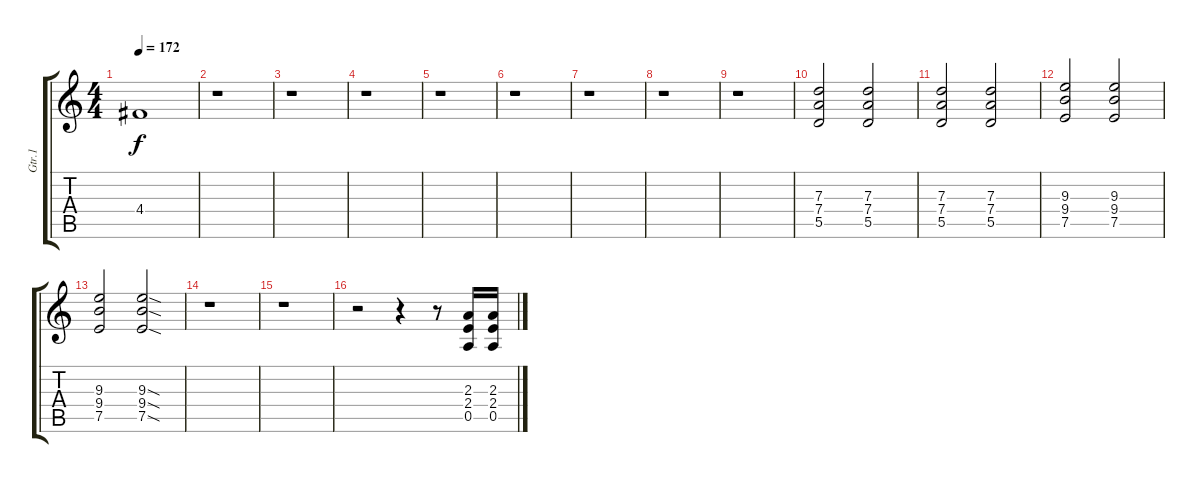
\track ("Gtr.1" "Gtr.1") {instrument distortionguitar}
\staff {score tabs}
\tuning (E4 B3 G3 D3 A2 E2) {hide}
\ts (4 4)
\tempo 172
\clef g2
\ks c
4.4{t}.1{dy f} |
r.1 |
r.1 |
r.1 |
r.1 |
r.1 |
r.1 |
r.1 |
r.1 |
(7.3 7.4 5.5).2 (7.3 7.4 5.5).2 |
(7.3 7.4 5.5).2 (7.3 7.4 5.5).2 |
(9.3 9.4 7.5).2 (9.3 9.4 7.5).2 |
(9.3 9.4 7.5).2 (9.3{sod} 9.4{sod} 7.5{sod}).2 |
r.1 |
r.1 |
r.2 r.4 r.8 (2.3 2.4 0.5).16 (2.3 2.4 0.5).16
